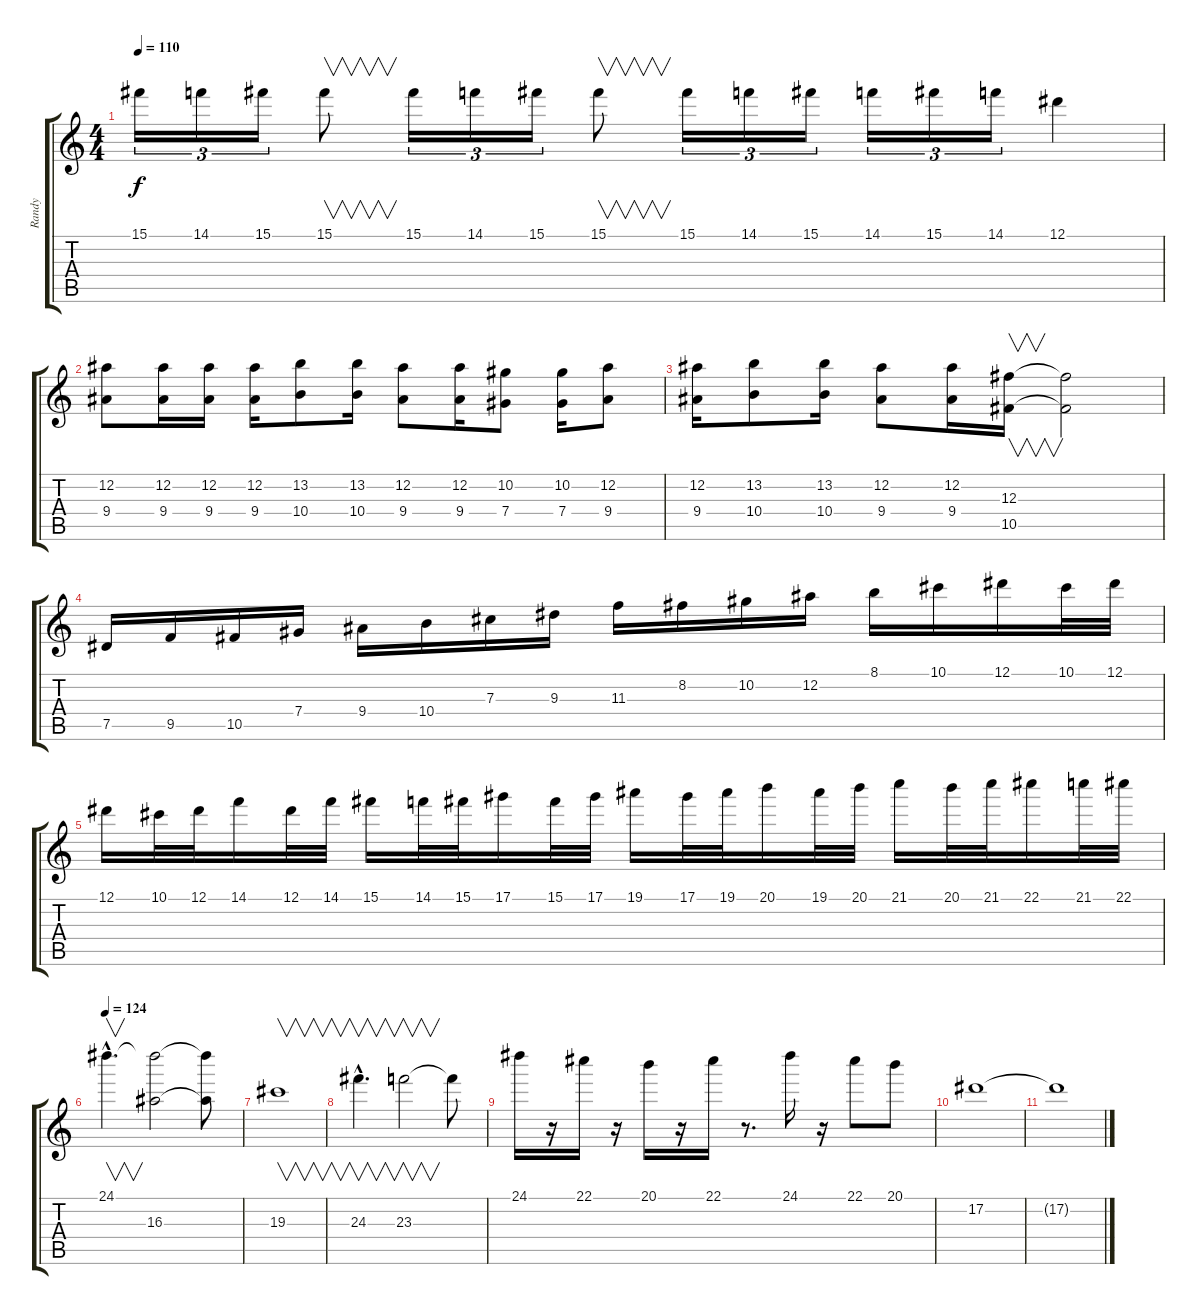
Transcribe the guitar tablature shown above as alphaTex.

\track ("Randy" "Randy") {instrument distortionguitar}
\staff {score tabs}
\tuning (Eb4 Bb3 Gb3 Db3 Ab2 Eb2) {hide}
\ts (4 4)
\tempo 110
\clef g2
\ks c
15.1.16{tu (3 2) dy f} 14.1.16{tu (3 2)} 15.1.16{tu (3 2)} 15.1.8{v} 15.1.16{tu (3 2)} 14.1.16{tu (3 2)} 15.1.16{tu (3 2)} 15.1.8{v} 15.1.16{tu (3 2)} 14.1.16{tu (3 2)} 15.1.16{tu (3 2)} 14.1.16{tu (3 2)} 15.1.16{tu (3 2)} 14.1.16{tu (3 2)} 12.1.4 |
(12.2 9.4).8 (12.2 9.4).16 (12.2 9.4).16 (12.2 9.4).16 (13.2 10.4).8 (13.2 10.4).16 (12.2 9.4).8 (12.2 9.4).16 (10.2 7.4).8 (10.2 7.4).16 (12.2 9.4).8 |
(12.2 9.4).16 (13.2 10.4).8 (13.2 10.4).16 (12.2 9.4).8 (12.2 9.4).16 (12.3 10.5).16{v} (12.3{t} 10.5{t}).2 |
7.5.16 9.5.16 10.5.16 7.4.16 9.4.16 10.4.16 7.3.16 9.3.16 11.3.16 8.2.16 10.2.16 12.2.16 8.1.16 10.1.16 12.1.16 10.1.32 12.1.32 |
12.1.16 10.1.32 12.1.32 14.1.16 12.1.32 14.1.32 15.1.16 14.1.32 15.1.32 17.1.16 15.1.32 17.1.32 19.1.16 17.1.32 19.1.32 20.1.16 19.1.32 20.1.32 21.1.16 20.1.32 21.1.32 22.1.16 21.1.32 22.1.32 |
\tempo 124
24.1{hac}.4{v d} (24.1{t} 16.3).2 (24.1{t} 16.3{t}).8 |
19.3.1{v} |
24.3{hac}.4{v d} 23.3.2{v} 23.3{t}.8 |
24.1.16 r.16 22.1.16 r.16 20.1.16 r.16 22.1.16 r.8{d} 24.1.16 r.16 22.1.8 20.1.8 |
17.2.1 |
17.2{t}.1
